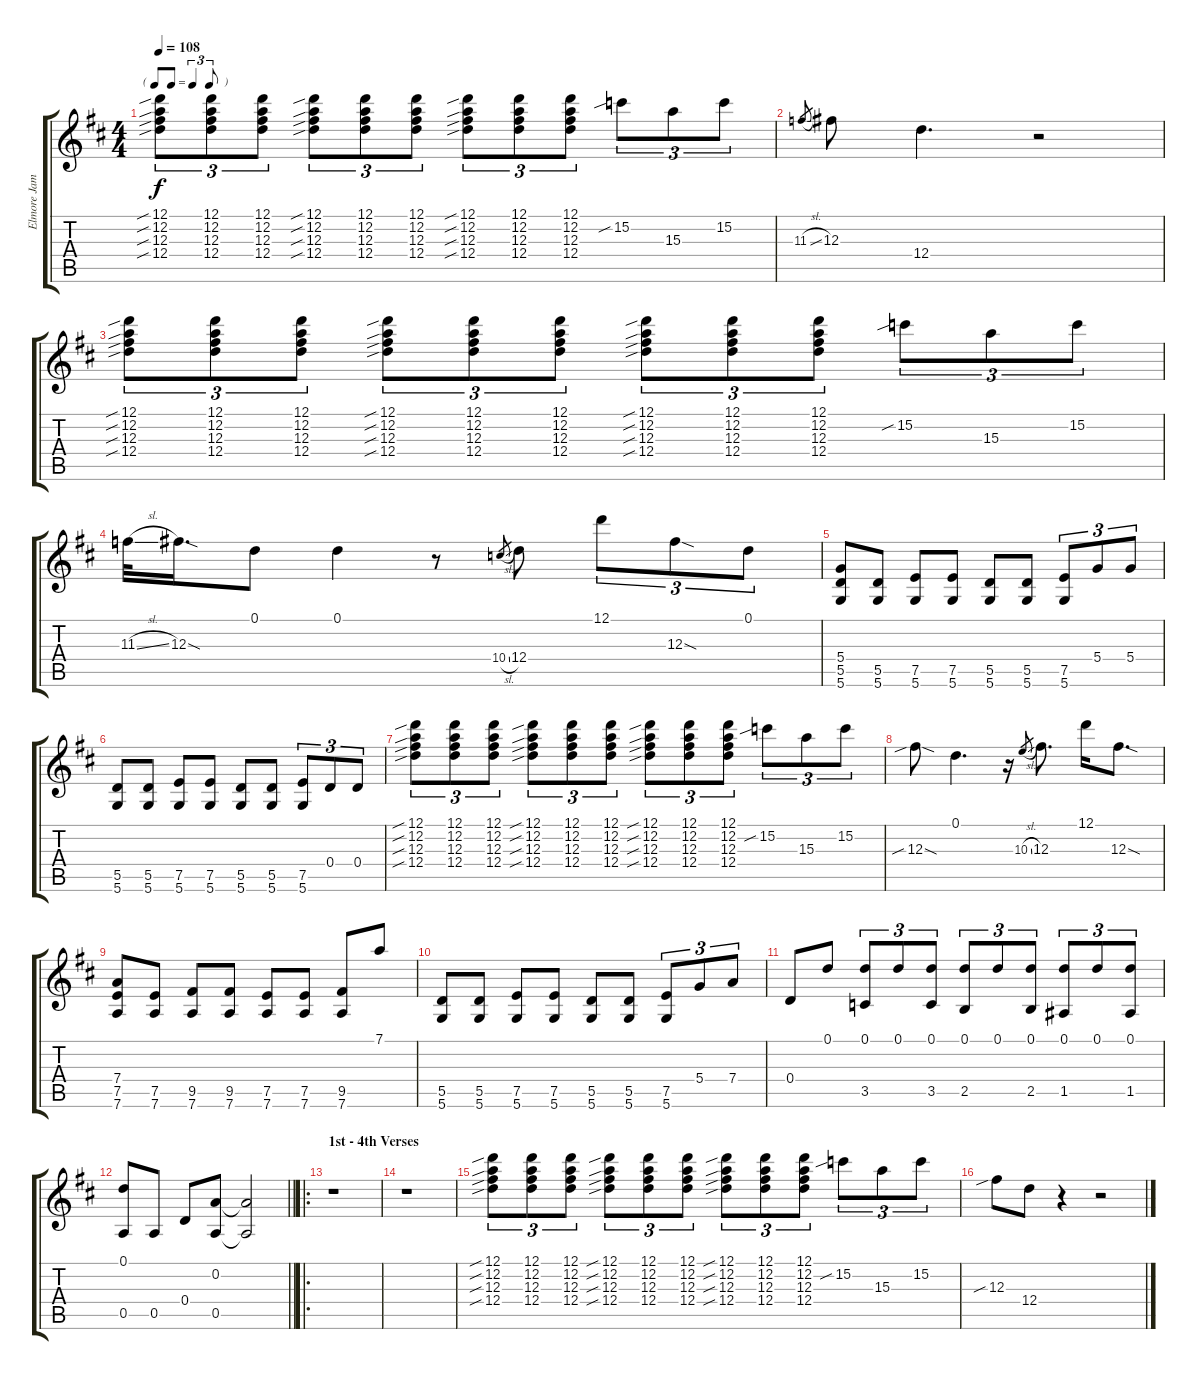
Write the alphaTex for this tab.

\track ("Elmore James" "Elmore Jam") {instrument overdrivenguitar}
\staff {score tabs}
\tuning (D4 A3 Gb3 D3 A2 D2) {hide}
\ts (4 4)
\tf triplet8th
\tempo 108
\clef g2
\ks d
(12.1{sib} 12.2{sib} 12.3{sib} 12.4{sib}).8{tu (3 2) dy f instrument overdrivenguitar} (12.1 12.2 12.3 12.4).8{tu (3 2)} (12.1 12.2 12.3 12.4).8{tu (3 2)} (12.1{sib} 12.2{sib} 12.3{sib} 12.4{sib}).8{tu (3 2)} (12.1 12.2 12.3 12.4).8{tu (3 2)} (12.1 12.2 12.3 12.4).8{tu (3 2)} (12.1{sib} 12.2{sib} 12.3{sib} 12.4{sib}).8{tu (3 2)} (12.1 12.2 12.3 12.4).8{tu (3 2)} (12.1 12.2 12.3 12.4).8{tu (3 2)} 15.2{sib}.8{tu (3 2)} 15.3.8{tu (3 2)} 15.2.8{tu (3 2)} |
11.3{sl}.8{gr} 12.3.8 12.4.4{d} r.2 |
(12.1{sib} 12.2{sib} 12.3{sib} 12.4{sib}).8{tu (3 2)} (12.1 12.2 12.3 12.4).8{tu (3 2)} (12.1 12.2 12.3 12.4).8{tu (3 2)} (12.1{sib} 12.2{sib} 12.3{sib} 12.4{sib}).8{tu (3 2)} (12.1 12.2 12.3 12.4).8{tu (3 2)} (12.1 12.2 12.3 12.4).8{tu (3 2)} (12.1{sib} 12.2{sib} 12.3{sib} 12.4{sib}).8{tu (3 2)} (12.1 12.2 12.3 12.4).8{tu (3 2)} (12.1 12.2 12.3 12.4).8{tu (3 2)} 15.2{sib}.8{tu (3 2)} 15.3.8{tu (3 2)} 15.2.8{tu (3 2)} |
11.3{sl}.32 12.3{sod}.16{d} 0.1.8 0.1.4 r.8 10.4{sl}.8{gr} 12.4.8 12.1.8{tu (3 2)} 12.3{sod}.8{tu (3 2)} 0.1.8{tu (3 2)} |
(5.4 5.5 5.6).8 (5.5 5.6).8 (7.5 5.6).8 (7.5 5.6).8 (5.5 5.6).8 (5.5 5.6).8 (7.5 5.6).8{tu (3 2)} 5.4.8{tu (3 2)} 5.4.8{tu (3 2)} |
(5.5 5.6).8 (5.5 5.6).8 (7.5 5.6).8 (7.5 5.6).8 (5.5 5.6).8 (5.5 5.6).8 (7.5 5.6).8{tu (3 2)} 0.4.8{tu (3 2)} 0.4.8{tu (3 2)} |
(12.1{sib} 12.2{sib} 12.3{sib} 12.4{sib}).8{tu (3 2)} (12.1 12.2 12.3 12.4).8{tu (3 2)} (12.1 12.2 12.3 12.4).8{tu (3 2)} (12.1{sib} 12.2{sib} 12.3{sib} 12.4{sib}).8{tu (3 2)} (12.1 12.2 12.3 12.4).8{tu (3 2)} (12.1 12.2 12.3 12.4).8{tu (3 2)} (12.1{sib} 12.2{sib} 12.3{sib} 12.4{sib}).8{tu (3 2)} (12.1 12.2 12.3 12.4).8{tu (3 2)} (12.1 12.2 12.3 12.4).8{tu (3 2)} 15.2{sib}.8{tu (3 2)} 15.3.8{tu (3 2)} 15.2.8{tu (3 2)} |
12.3{sib sod}.8 0.1.4{d} r.16 10.3{sl}.8{gr} 12.3.8{d} 12.1.16 12.3{sod}.8{d} |
(7.4 7.5 7.6).8 (7.5 7.6).8 (9.5 7.6).8 (9.5 7.6).8 (7.5 7.6).8 (7.5 7.6).8 (9.5 7.6).8 7.1.8 |
(5.5 5.6).8 (5.5 5.6).8 (7.5 5.6).8 (7.5 5.6).8 (5.5 5.6).8 (5.5 5.6).8 (7.5 5.6).8{tu (3 2)} 5.4.8{tu (3 2)} 7.4.8{tu (3 2)} |
0.4.8 0.1.8 (0.1 3.5).8{tu (3 2)} 0.1.8{tu (3 2)} (0.1 3.5).8{tu (3 2)} (0.1 2.5).8{tu (3 2)} 0.1.8{tu (3 2)} (0.1 2.5).8{tu (3 2)} (0.1 1.5).8{tu (3 2)} 0.1.8{tu (3 2)} (0.1 1.5).8{tu (3 2)} |
\barLineRight lightlight
(0.1 0.5).8 0.5.8 0.4.8 (0.2 0.5).8 (0.2{t} 0.5{t}).2 |
\ro
\section ("" "1st - 4th Verses")
r.1 |
r.1 |
(12.1{sib} 12.2{sib} 12.3{sib} 12.4{sib}).8{tu (3 2)} (12.1 12.2 12.3 12.4).8{tu (3 2)} (12.1 12.2 12.3 12.4).8{tu (3 2)} (12.1{sib} 12.2{sib} 12.3{sib} 12.4{sib}).8{tu (3 2)} (12.1 12.2 12.3 12.4).8{tu (3 2)} (12.1 12.2 12.3 12.4).8{tu (3 2)} (12.1{sib} 12.2{sib} 12.3{sib} 12.4{sib}).8{tu (3 2)} (12.1 12.2 12.3 12.4).8{tu (3 2)} (12.1 12.2 12.3 12.4).8{tu (3 2)} 15.2{sib}.8{tu (3 2)} 15.3.8{tu (3 2)} 15.2.8{tu (3 2)} |
12.3{sib}.8 12.4.8 r.4 r.2
